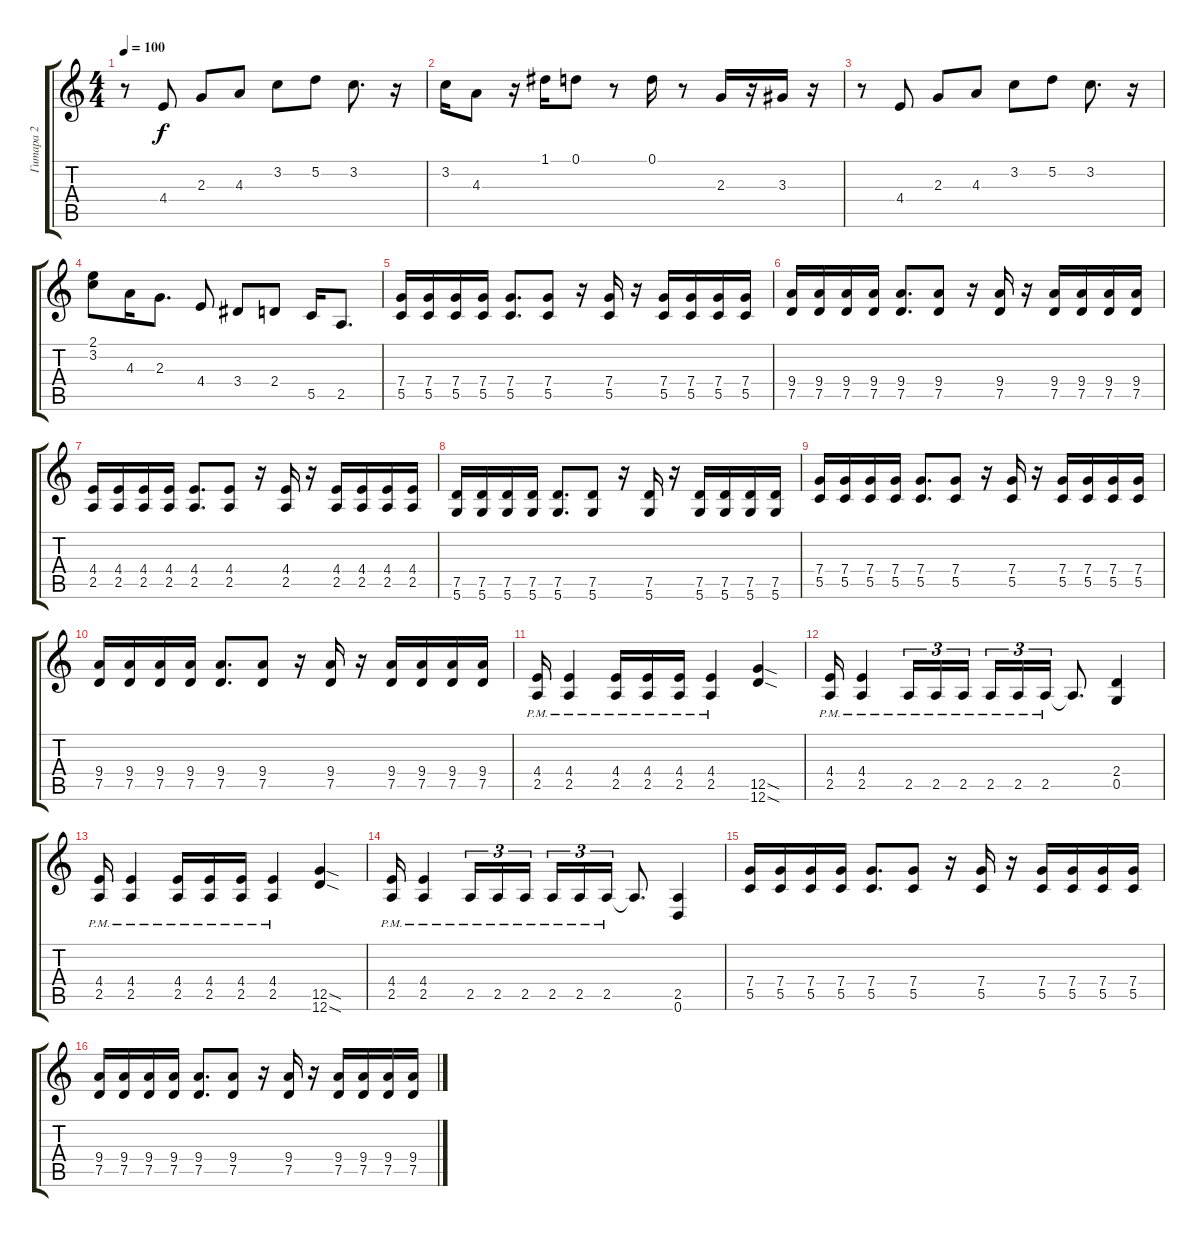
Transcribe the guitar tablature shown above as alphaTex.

\track ("Гитара 2" "Гитара 2") {instrument overdrivenguitar}
\staff {score tabs}
\tuning (D4 A3 F3 C3 G2 D2) {hide}
\ts (4 4)
\tempo 100
\clef g2
\ks c
r.8{dy f} 4.4.8 2.3.8 4.3.8 3.2.8 5.2.8 3.2.8{d} r.16 |
3.2.16 4.3.8 r.16 1.1.16 0.1.8 r.8 0.1.16 r.8 2.3.16 r.16 3.3.16 r.16 |
r.8 4.4.8 2.3.8 4.3.8 3.2.8 5.2.8 3.2.8{d} r.16 |
(2.1 3.2).8 4.3.16 2.3.8{d} 4.4.8 3.4.8 2.4.8 5.5.16 2.5.8{d} |
(7.4 5.5).16 (7.4 5.5).16 (7.4 5.5).16 (7.4 5.5).16 (7.4 5.5).8{d} (7.4 5.5).8 r.16 (7.4 5.5).16 r.16 (7.4 5.5).16 (7.4 5.5).16 (7.4 5.5).16 (7.4 5.5).16 |
(9.4 7.5).16 (9.4 7.5).16 (9.4 7.5).16 (9.4 7.5).16 (9.4 7.5).8{d} (9.4 7.5).8 r.16 (9.4 7.5).16 r.16 (9.4 7.5).16 (9.4 7.5).16 (9.4 7.5).16 (9.4 7.5).16 |
(4.4 2.5).16 (4.4 2.5).16 (4.4 2.5).16 (4.4 2.5).16 (4.4 2.5).8{d} (4.4 2.5).8 r.16 (4.4 2.5).16 r.16 (4.4 2.5).16 (4.4 2.5).16 (4.4 2.5).16 (4.4 2.5).16 |
(7.5 5.6).16 (7.5 5.6).16 (7.5 5.6).16 (7.5 5.6).16 (7.5 5.6).8{d} (7.5 5.6).8 r.16 (7.5 5.6).16 r.16 (7.5 5.6).16 (7.5 5.6).16 (7.5 5.6).16 (7.5 5.6).16 |
(7.4 5.5).16 (7.4 5.5).16 (7.4 5.5).16 (7.4 5.5).16 (7.4 5.5).8{d} (7.4 5.5).8 r.16 (7.4 5.5).16 r.16 (7.4 5.5).16 (7.4 5.5).16 (7.4 5.5).16 (7.4 5.5).16 |
(9.4 7.5).16 (9.4 7.5).16 (9.4 7.5).16 (9.4 7.5).16 (9.4 7.5).8{d} (9.4 7.5).8 r.16 (9.4 7.5).16 r.16 (9.4 7.5).16 (9.4 7.5).16 (9.4 7.5).16 (9.4 7.5).16 |
(4.4{pm} 2.5{pm}).16 (4.4{pm} 2.5{pm}).4 (4.4{pm} 2.5{pm}).16 (4.4{pm} 2.5{pm}).16 (4.4{pm} 2.5{pm}).16 (4.4{pm} 2.5{pm}).4 (12.5{sod} 12.6{sod}).4 |
(4.4{pm} 2.5{pm}).16 (4.4{pm} 2.5{pm}).4 2.5{pm}.16{tu (3 2)} 2.5{pm}.16{tu (3 2)} 2.5{pm}.16{tu (3 2) beam splitsecondary} 2.5{pm}.16{tu (3 2)} 2.5{pm}.16{tu (3 2)} 2.5{pm}.16{tu (3 2)} 2.5{t}.8{d} (2.4 0.5).4 |
(4.4{pm} 2.5{pm}).16 (4.4{pm} 2.5{pm}).4 (4.4{pm} 2.5{pm}).16 (4.4{pm} 2.5{pm}).16 (4.4{pm} 2.5{pm}).16 (4.4{pm} 2.5{pm}).4 (12.5{sod} 12.6{sod}).4 |
(4.4{pm} 2.5{pm}).16 (4.4{pm} 2.5{pm}).4 2.5{pm}.16{tu (3 2)} 2.5{pm}.16{tu (3 2)} 2.5{pm}.16{tu (3 2) beam splitsecondary} 2.5{pm}.16{tu (3 2)} 2.5{pm}.16{tu (3 2)} 2.5{pm}.16{tu (3 2)} 2.5{t}.8{d} (2.5 0.6).4 |
(7.4 5.5).16 (7.4 5.5).16 (7.4 5.5).16 (7.4 5.5).16 (7.4 5.5).8{d} (7.4 5.5).8 r.16 (7.4 5.5).16 r.16 (7.4 5.5).16 (7.4 5.5).16 (7.4 5.5).16 (7.4 5.5).16 |
(9.4 7.5).16 (9.4 7.5).16 (9.4 7.5).16 (9.4 7.5).16 (9.4 7.5).8{d} (9.4 7.5).8 r.16 (9.4 7.5).16 r.16 (9.4 7.5).16 (9.4 7.5).16 (9.4 7.5).16 (9.4 7.5).16
